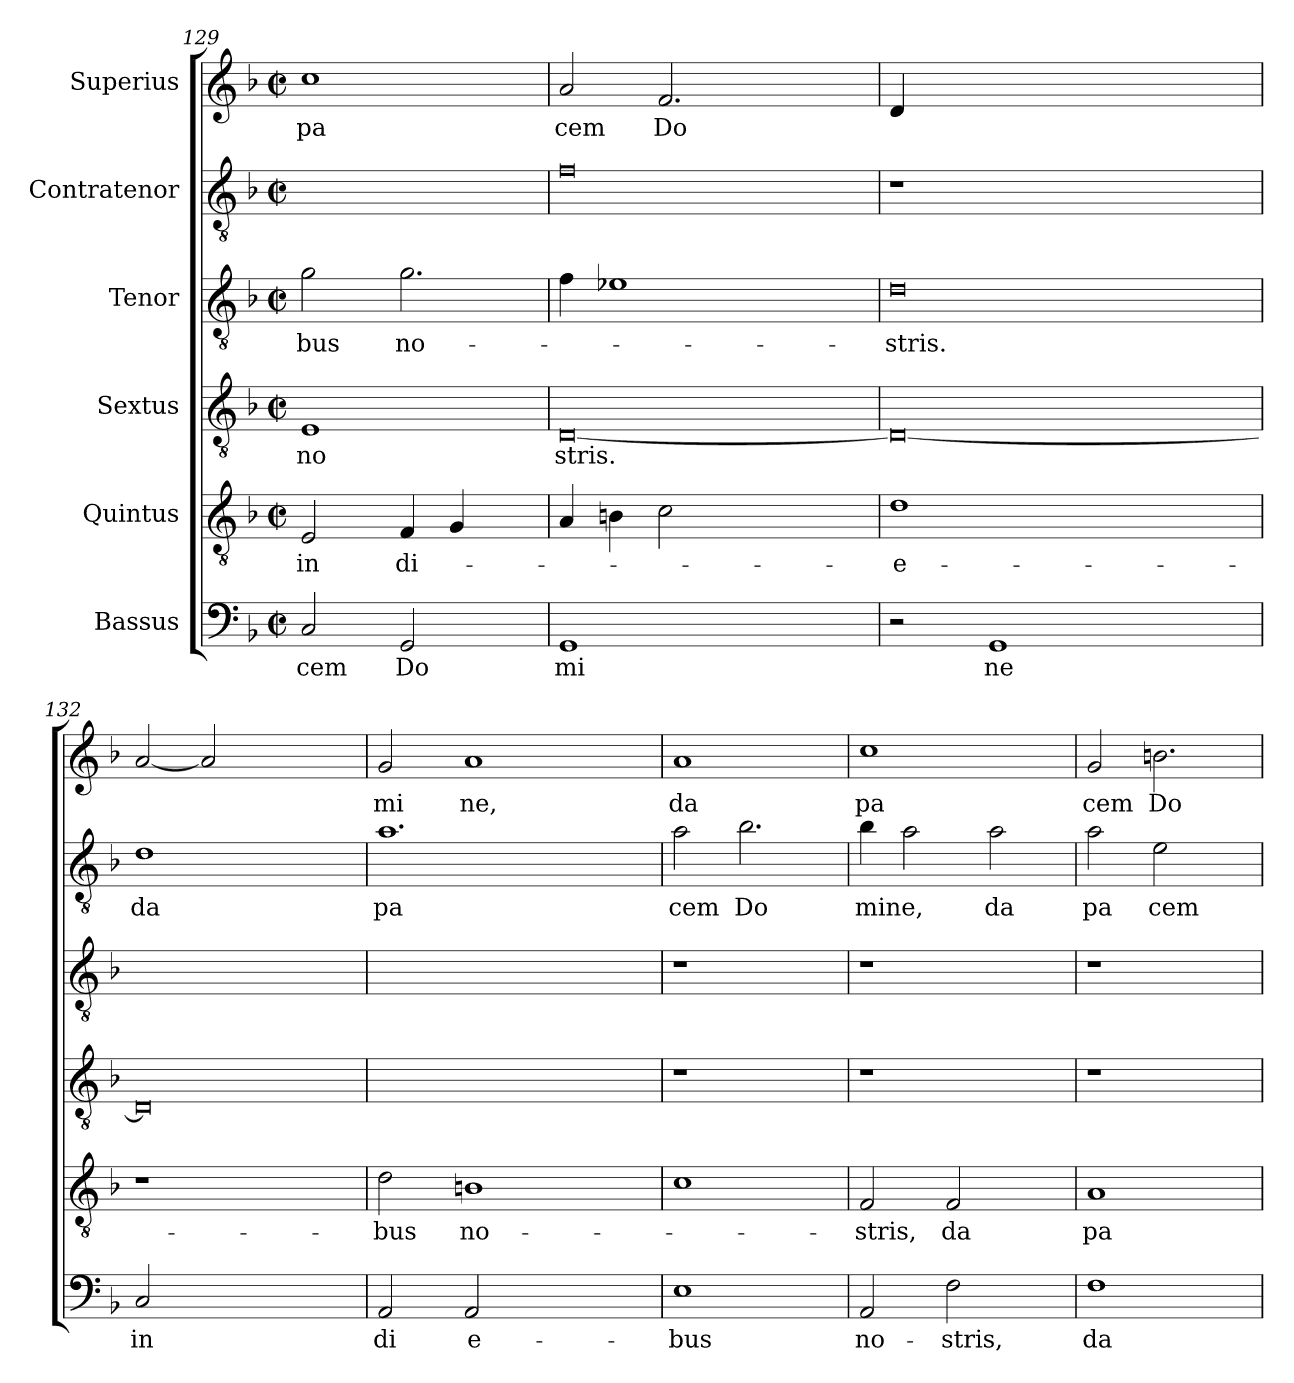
**kern	**text	**kern	**text	**kern	**text	**kern	**text	**kern	**text	**kern	**text
*part6	*part6	*part5	*part5	*part4	*part4	*part3	*part3	*part2	*part2	*part1	*part1
*staff6	*staff6	*staff5	*staff5	*staff4	*staff4	*staff3	*staff3	*staff2	*staff2	*staff1	*staff1
*I"Bassus	*	*I"Quintus	*	*I"Sextus	*	*I"Tenor	*	*I"Contratenor	*	*I"Superius	*
*clefF4	*	*clefGv2	*	*clefGv2	*	*clefGv2	*	*clefGv2	*	*clefG2	*
*k[b-]	*	*k[b-]	*	*k[b-]	*	*k[b-]	*	*k[b-]	*	*k[b-]	*
*F:	*	*F:	*	*F:	*	*F:	*	*F:	*	*F:	*
*M2/2	*	*M2/2	*	*M2/2	*	*M2/2	*	*M2/2	*	*M2/2	*
*met(c|)	*	*met(c|)	*	*met(c|)	*	*met(c|)	*	*met(c|)	*	*met(c|)	*
=129	=129	=129	=129	=129	=129	=129	=129	=129	=129	=129	=129
!	!LO:LY:b	!	!LO:LY:b	!	!LO:LY:b	!	!LO:LY:b	!	!	!	!LO:LY:b
2C/	cem	2E/	in	1E	no	2g\	-bus	4ryy	.	1cc	pa
.	.	.	.	.	.	.	.	4ryy	.	.	.
!	!LO:LY:b	!	!LO:LY:b	!	!	!	!LO:LY:b	!	!	!	!
2GG/	Do	4F/	di-	.	.	2.g\	no-	4ryy	.	.	.
.	.	4G/	.	.	.	.	.	4ryy	.	.	.
4ryy	.	4ryy	.	4ryy	.	.	.	4ryy	.	4ryy	.
=130	=130	=130	=130	=130	=130	=130	=130	=130	=130	=130	=130
!	!LO:LY:b	!	!	!	!LO:LY:b	!	!	!	!	!	!LO:LY:b
1GG	mi	4A/	.	[0D	stris.	4f\	.	0f	.	2a/	cem
.	.	4Bn\	.	.	.	1e-X	.	.	.	.	.
!	!	!	!	!	!	!	!	!	!	!	!LO:LY:b
.	.	2c\	.	.	.	.	.	.	.	2.f/	Do
1ryy	.	1ryy	.	.	.	.	.	.	.	.	.
.	.	.	.	.	.	2.ryy	.	.	.	2.ryy	.
=131	=131	=131	=131	=131	=131	=131	=131	=131	=131	=131	=131
!	!	!	!LO:LY:b	!	!	!	!LO:LY:b	!	!	!	!
2r	.	1d	-e-	0D_	.	0d	-stris.	1r	.	4d/	.
.	.	.	.	.	.	.	.	.	.	2ryy	.
!	!LO:LY:b	!	!	!	!	!	!	!	!	!	!
1GG	ne	.	.	.	.	.	.	.	.	.	.
.	.	.	.	.	.	.	.	.	.	1ryy	.
.	.	1ryy	.	.	.	.	.	1ryy	.	.	.
2ryy	.	.	.	.	.	.	.	.	.	.	.
.	.	.	.	.	.	.	.	.	.	4ryy	.
!!LO:LB:g=z
=132	=132	=132	=132	=132	=132	=132	=132	=132	=132	=132	=132
!	!LO:LY:b	!	!	!	!	!	!	!	!LO:LY:b	!	!
2C/	in	1r	.	0D]	.	0ryy	.	1d	da	[2a/	.
1.ryy	.	.	.	.	.	.	.	.	.	2a/]	.
.	.	1ryy	.	.	.	.	.	1ryy	.	1ryy	.
=133	=133	=133	=133	=133	=133	=133	=133	=133	=133	=133	=133
!	!LO:LY:b	!	!LO:LY:b	!	!	!	!	!	!LO:LY:b	!	!LO:LY:b
2AA/	di	2d\	-bus	0ryy	.	4ryy	.	1.a	pa	2g/	mi
.	.	.	.	.	.	1..ryy	.	.	.	.	.
!	!LO:LY:b	!	!LO:LY:b	!	!	!	!	!	!	!	!LO:LY:b
2AA/	e-	1Bn	no-	.	.	.	.	.	.	1a	ne,
1ryy	.	.	.	.	.	.	.	.	.	.	.
.	.	2ryy	.	.	.	.	.	2ryy	.	2ryy	.
=134	=134	=134	=134	=134	=134	=134	=134	=134	=134	=134	=134
!	!LO:LY:b	!	!	!	!	!	!	!	!LO:LY:b	!	!LO:LY:b
1E	-bus	1c	.	1r	.	1r	.	2a\	cem	1a	da
!	!	!	!	!	!	!	!	!	!LO:LY:b	!	!
.	.	.	.	.	.	.	.	2.b-\	Do	.	.
4ryy	.	4ryy	.	4ryy	.	4ryy	.	.	.	4ryy	.
=135	=135	=135	=135	=135	=135	=135	=135	=135	=135	=135	=135
!	!LO:LY:b	!	!LO:LY:b	!	!	!	!	!	!LO:LY:b	!	!LO:LY:b
2AA/	no-	2F/	-stris,	1r	.	1r	.	4b-\	mine,	1cc	pa
.	.	.	.	.	.	.	.	2a\	.	.	.
!	!LO:LY:b	!	!LO:LY:b	!	!	!	!	!	!	!	!
2F\	-stris,	2F/	da	.	.	.	.	.	.	.	.
!	!	!	!	!	!	!	!	!	!LO:LY:b	!	!
.	.	.	.	.	.	.	.	2a\	da	.	.
4ryy	.	4ryy	.	4ryy	.	4ryy	.	.	.	4ryy	.
=136	=136	=136	=136	=136	=136	=136	=136	=136	=136	=136	=136
!	!LO:LY:b	!	!LO:LY:b	!	!	!	!	!	!LO:LY:b	!	!LO:LY:b
1F	da	1A	pa-	1r	.	1r	.	2a\	pa	2g/	cem
!	!	!	!	!	!	!	!	!	!LO:LY:b	!	!LO:LY:b
.	.	.	.	.	.	.	.	2e\	cem	2.bn\	Do
4ryy	.	4ryy	.	4ryy	.	4ryy	.	4ryy	.	.	.
=	=	=	=	=	=	=	=	=	=	=	=
*-	*-	*-	*-	*-	*-	*-	*-	*-	*-	*-	*-
